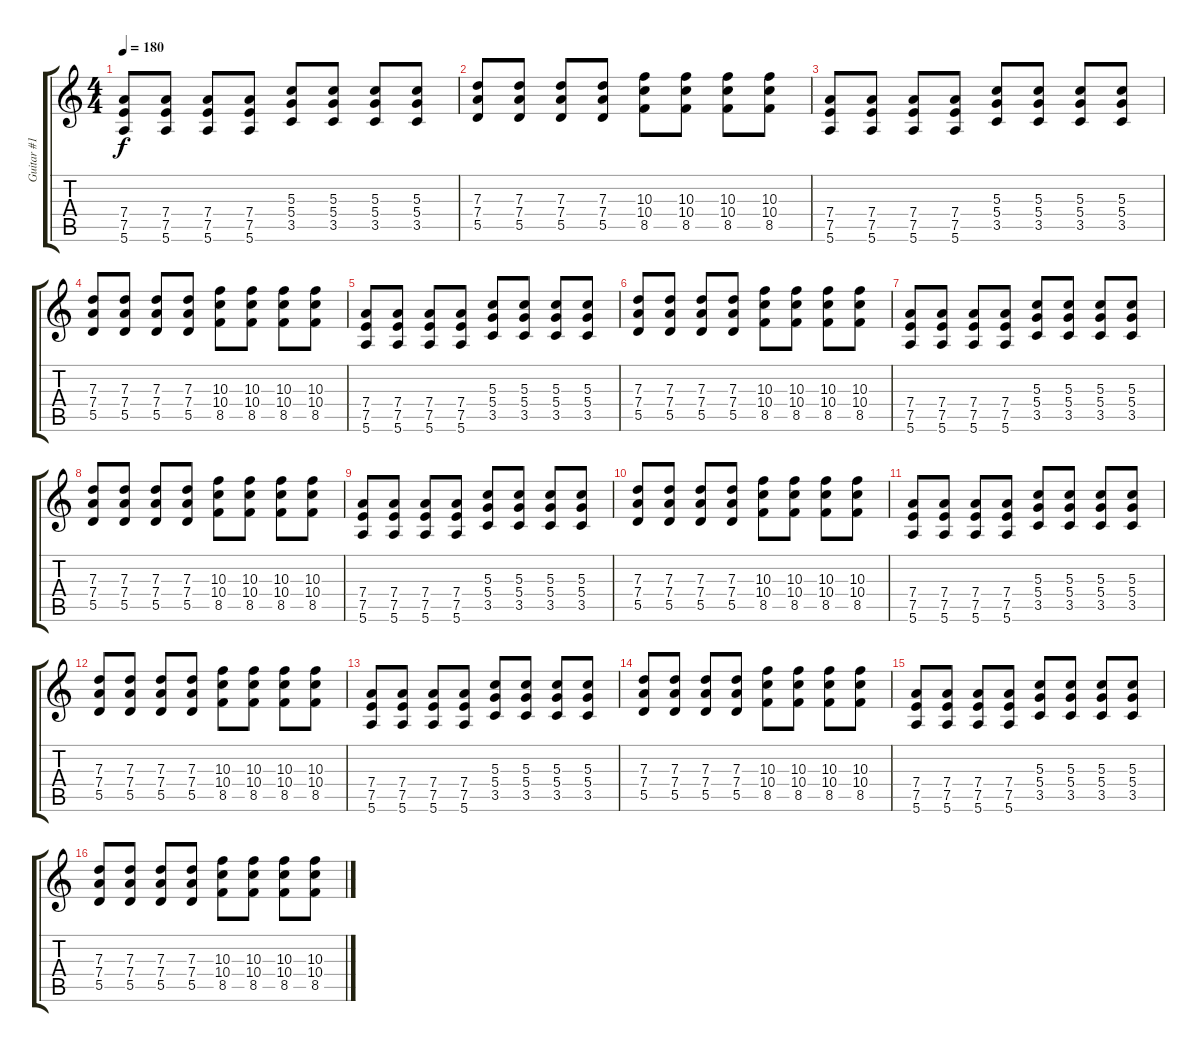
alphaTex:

\track ("Guitar #1" "Guitar #1") {instrument overdrivenguitar}
\staff {score tabs}
\tuning (E4 B3 G3 D3 A2 E2) {hide}
\ts (4 4)
\tempo 180
\clef g2
\ks c
(7.4 7.5 5.6).8{dy f} (7.4 7.5 5.6).8 (7.4 7.5 5.6).8 (7.4 7.5 5.6).8 (5.3 5.4 3.5).8 (5.3 5.4 3.5).8 (5.3 5.4 3.5).8 (5.3 5.4 3.5).8 |
(7.3 7.4 5.5).8 (7.3 7.4 5.5).8 (7.3 7.4 5.5).8 (7.3 7.4 5.5).8 (10.3 10.4 8.5).8 (10.3 10.4 8.5).8 (10.3 10.4 8.5).8 (10.3 10.4 8.5).8 |
(7.4 7.5 5.6).8 (7.4 7.5 5.6).8 (7.4 7.5 5.6).8 (7.4 7.5 5.6).8 (5.3 5.4 3.5).8 (5.3 5.4 3.5).8 (5.3 5.4 3.5).8 (5.3 5.4 3.5).8 |
(7.3 7.4 5.5).8 (7.3 7.4 5.5).8 (7.3 7.4 5.5).8 (7.3 7.4 5.5).8 (10.3 10.4 8.5).8 (10.3 10.4 8.5).8 (10.3 10.4 8.5).8 (10.3 10.4 8.5).8 |
(7.4 7.5 5.6).8 (7.4 7.5 5.6).8 (7.4 7.5 5.6).8 (7.4 7.5 5.6).8 (5.3 5.4 3.5).8 (5.3 5.4 3.5).8 (5.3 5.4 3.5).8 (5.3 5.4 3.5).8 |
(7.3 7.4 5.5).8 (7.3 7.4 5.5).8 (7.3 7.4 5.5).8 (7.3 7.4 5.5).8 (10.3 10.4 8.5).8 (10.3 10.4 8.5).8 (10.3 10.4 8.5).8 (10.3 10.4 8.5).8 |
(7.4 7.5 5.6).8 (7.4 7.5 5.6).8 (7.4 7.5 5.6).8 (7.4 7.5 5.6).8 (5.3 5.4 3.5).8 (5.3 5.4 3.5).8 (5.3 5.4 3.5).8 (5.3 5.4 3.5).8 |
(7.3 7.4 5.5).8 (7.3 7.4 5.5).8 (7.3 7.4 5.5).8 (7.3 7.4 5.5).8 (10.3 10.4 8.5).8 (10.3 10.4 8.5).8 (10.3 10.4 8.5).8 (10.3 10.4 8.5).8 |
(7.4 7.5 5.6).8 (7.4 7.5 5.6).8 (7.4 7.5 5.6).8 (7.4 7.5 5.6).8 (5.3 5.4 3.5).8 (5.3 5.4 3.5).8 (5.3 5.4 3.5).8 (5.3 5.4 3.5).8 |
(7.3 7.4 5.5).8 (7.3 7.4 5.5).8 (7.3 7.4 5.5).8 (7.3 7.4 5.5).8 (10.3 10.4 8.5).8 (10.3 10.4 8.5).8 (10.3 10.4 8.5).8 (10.3 10.4 8.5).8 |
(7.4 7.5 5.6).8 (7.4 7.5 5.6).8 (7.4 7.5 5.6).8 (7.4 7.5 5.6).8 (5.3 5.4 3.5).8 (5.3 5.4 3.5).8 (5.3 5.4 3.5).8 (5.3 5.4 3.5).8 |
(7.3 7.4 5.5).8 (7.3 7.4 5.5).8 (7.3 7.4 5.5).8 (7.3 7.4 5.5).8 (10.3 10.4 8.5).8 (10.3 10.4 8.5).8 (10.3 10.4 8.5).8 (10.3 10.4 8.5).8 |
(7.4 7.5 5.6).8 (7.4 7.5 5.6).8 (7.4 7.5 5.6).8 (7.4 7.5 5.6).8 (5.3 5.4 3.5).8 (5.3 5.4 3.5).8 (5.3 5.4 3.5).8 (5.3 5.4 3.5).8 |
(7.3 7.4 5.5).8 (7.3 7.4 5.5).8 (7.3 7.4 5.5).8 (7.3 7.4 5.5).8 (10.3 10.4 8.5).8 (10.3 10.4 8.5).8 (10.3 10.4 8.5).8 (10.3 10.4 8.5).8 |
(7.4 7.5 5.6).8 (7.4 7.5 5.6).8 (7.4 7.5 5.6).8 (7.4 7.5 5.6).8 (5.3 5.4 3.5).8 (5.3 5.4 3.5).8 (5.3 5.4 3.5).8 (5.3 5.4 3.5).8 |
(7.3 7.4 5.5).8 (7.3 7.4 5.5).8 (7.3 7.4 5.5).8 (7.3 7.4 5.5).8 (10.3 10.4 8.5).8 (10.3 10.4 8.5).8 (10.3 10.4 8.5).8 (10.3 10.4 8.5).8
